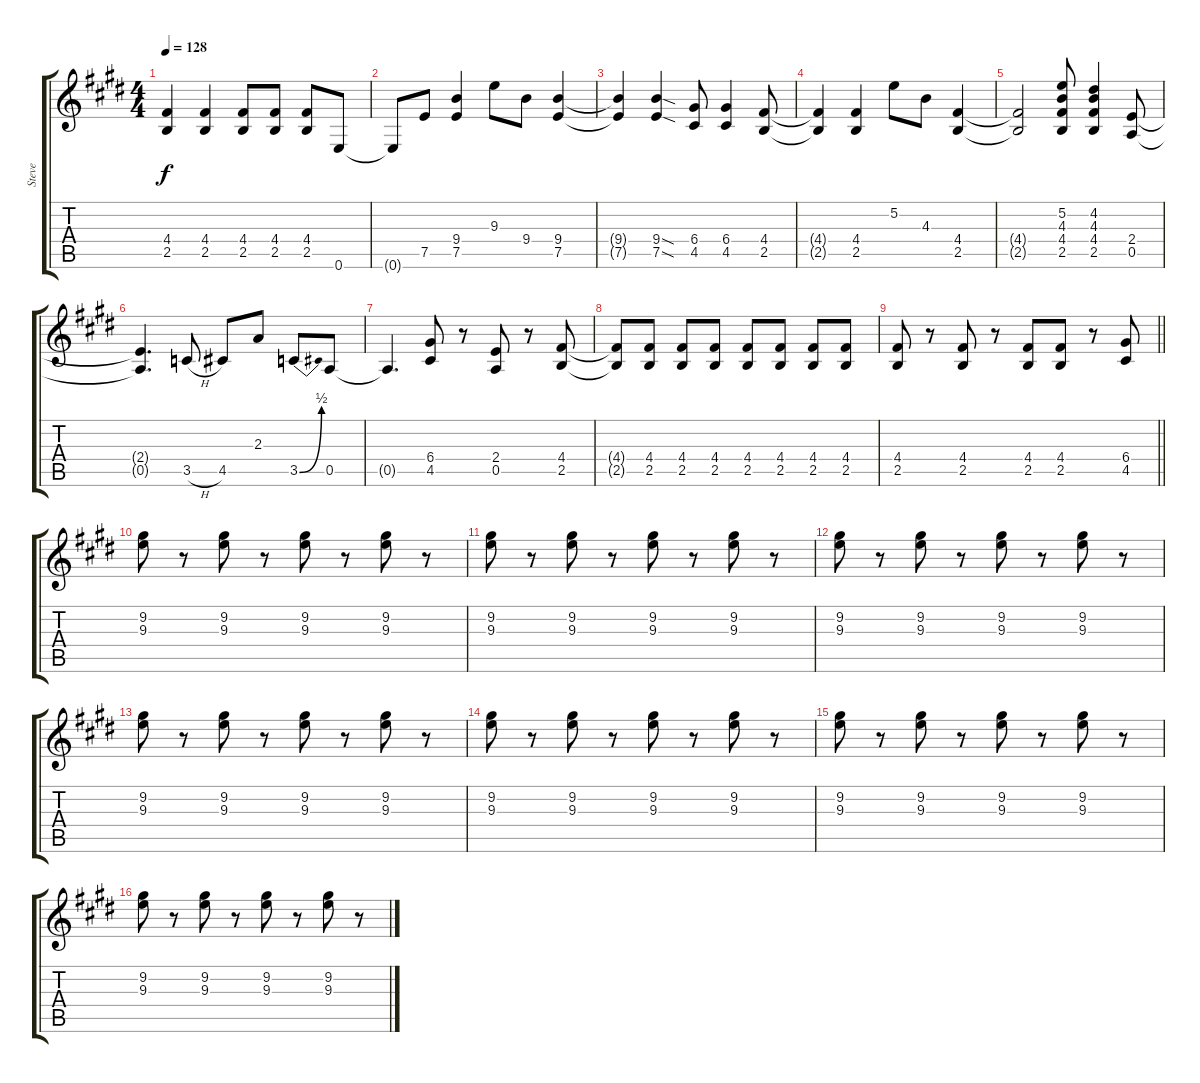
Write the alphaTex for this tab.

\track ("Steve" "Steve") {instrument distortionguitar}
\staff {score tabs}
\tuning (E4 B3 G3 D3 A2 E2) {hide}
\ts (4 4)
\tempo 128
\clef g2
\ks c#minor
(4.4{t} 2.5{t}).4{dy f} (4.4 2.5).4 (4.4 2.5).8 (4.4 2.5).8 (4.4 2.5).8 0.6.8 |
0.6{t}.8 7.5.8 (9.4 7.5).4 9.3.8 9.4.8 (9.4 7.5).4 |
(9.4{t} 7.5{t}).4 (9.4{sod} 7.5{sod}).4 (6.4 4.5).8 (6.4 4.5).4 (4.4 2.5).8 |
(4.4{t} 2.5{t}).4 (4.4 2.5).4 5.2.8 4.3.8 (4.4 2.5).4 |
(4.4{t} 2.5{t}).2 (5.2 4.3 4.4 2.5).8 (4.2 4.3 4.4 2.5).4 (2.4 0.5).8 |
(2.4{t} 0.5{t}).4{d} 3.5{h}.8 4.5.8 2.3.8 3.5{be (bend 0 0 60 2)}.8 0.5.8 |
0.5{t}.4{d} (6.4 4.5).8 r.8 (2.4 0.5).8 r.8 (4.4 2.5).8 |
(4.4{t} 2.5{t}).8 (4.4 2.5).8 (4.4 2.5).8 (4.4 2.5).8 (4.4 2.5).8 (4.4 2.5).8 (4.4 2.5).8 (4.4 2.5).8 |
\barLineRight lightlight
(4.4 2.5).8 r.8 (4.4 2.5).8 r.8 (4.4 2.5).8 (4.4 2.5).8 r.8 (6.4 4.5).8 |
(9.2 9.3).8 r.8 (9.2 9.3).8 r.8 (9.2 9.3).8 r.8 (9.2 9.3).8 r.8 |
(9.2 9.3).8 r.8 (9.2 9.3).8 r.8 (9.2 9.3).8 r.8 (9.2 9.3).8 r.8 |
(9.2 9.3).8 r.8 (9.2 9.3).8 r.8 (9.2 9.3).8 r.8 (9.2 9.3).8 r.8 |
(9.2 9.3).8 r.8 (9.2 9.3).8 r.8 (9.2 9.3).8 r.8 (9.2 9.3).8 r.8 |
(9.2 9.3).8 r.8 (9.2 9.3).8 r.8 (9.2 9.3).8 r.8 (9.2 9.3).8 r.8 |
(9.2 9.3).8 r.8 (9.2 9.3).8 r.8 (9.2 9.3).8 r.8 (9.2 9.3).8 r.8 |
(9.2 9.3).8 r.8 (9.2 9.3).8 r.8 (9.2 9.3).8 r.8 (9.2 9.3).8 r.8
